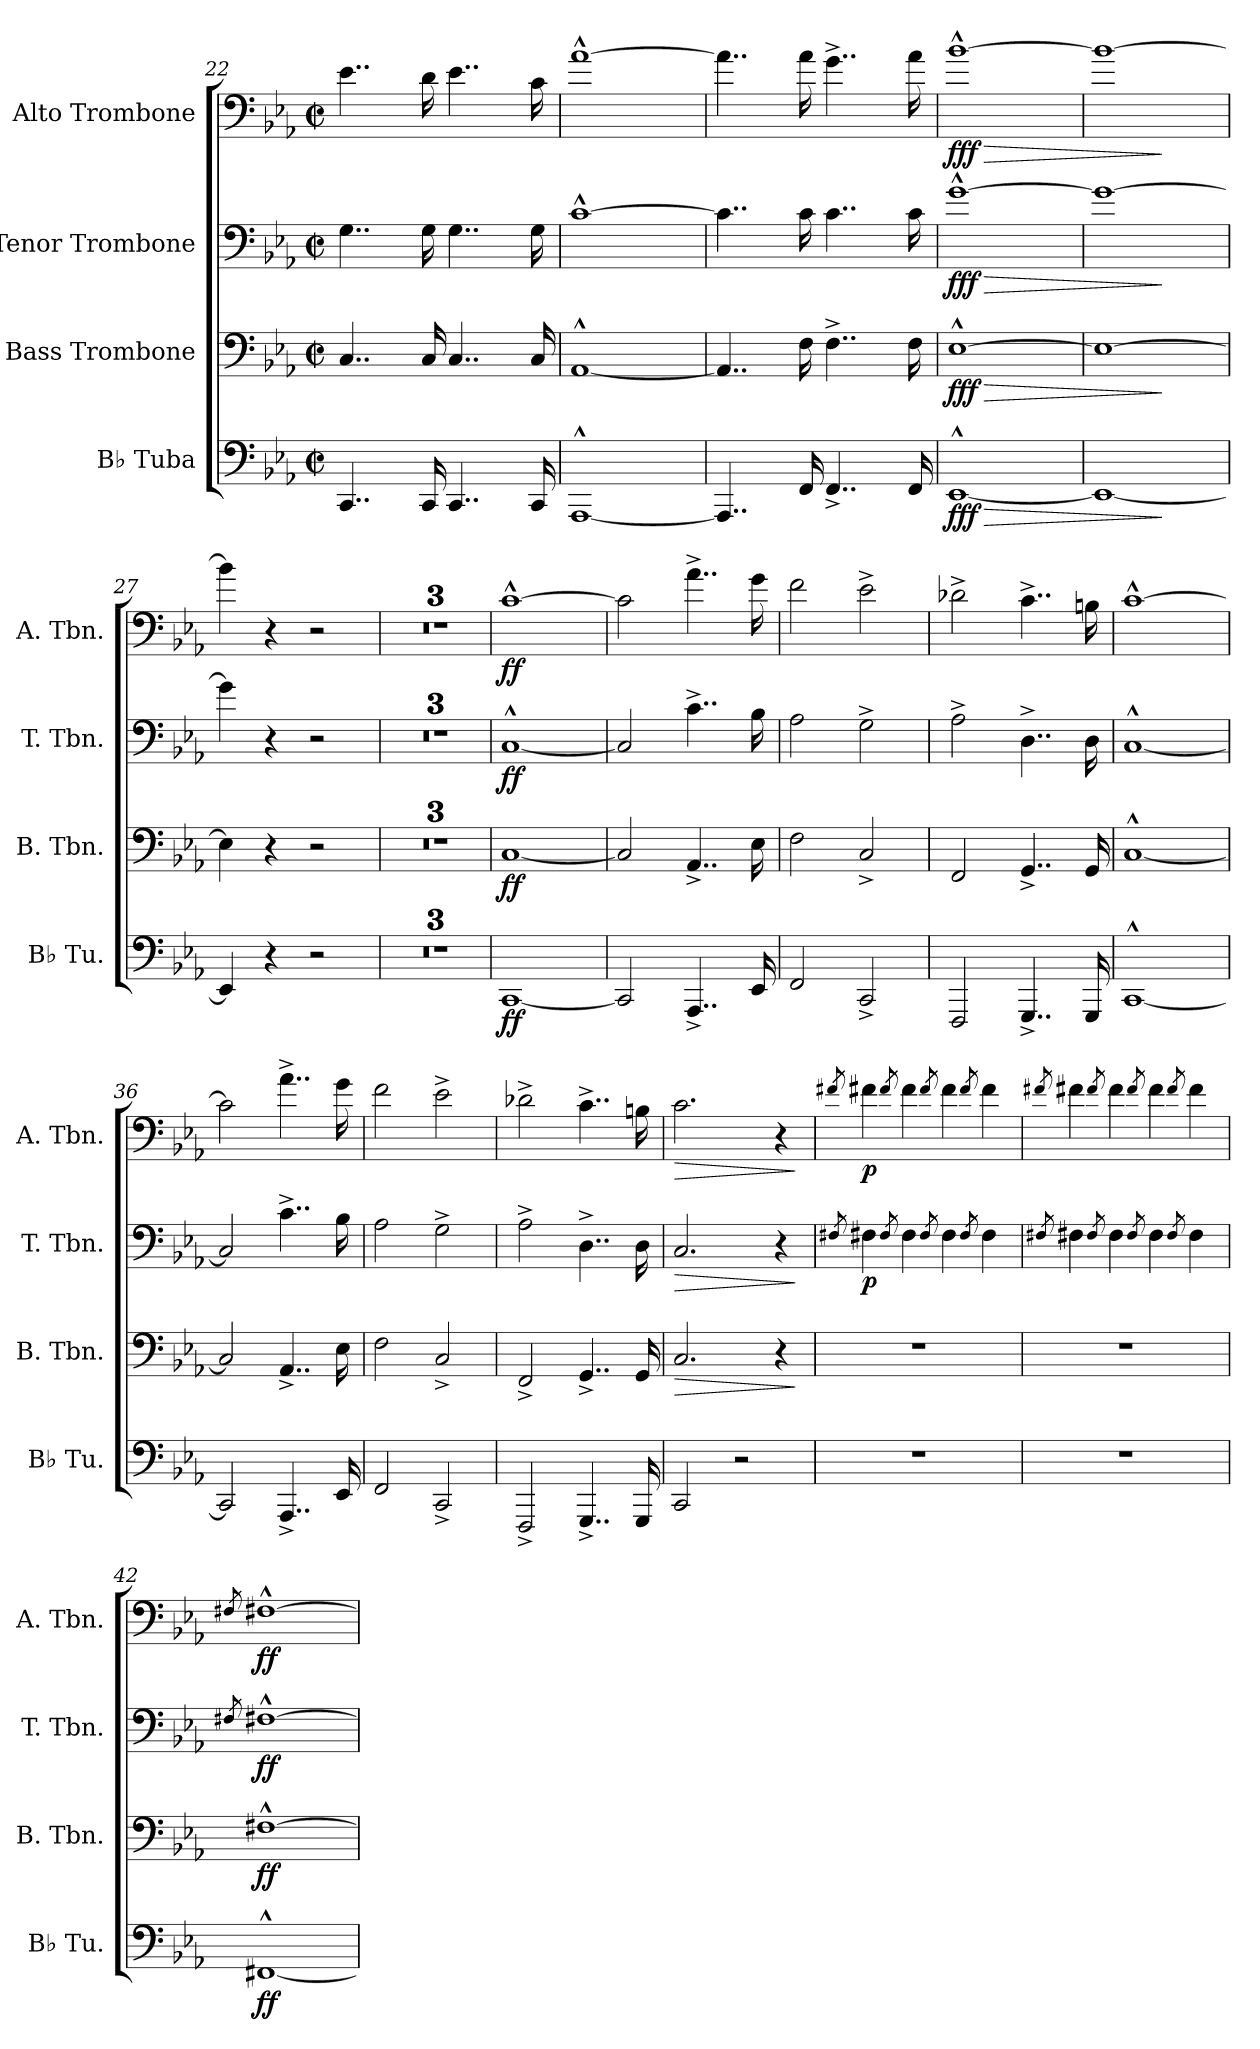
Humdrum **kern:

**kern	**dynam	**kern	**dynam	**kern	**dynam	**kern	**dynam
*part4	*part4	*part3	*part3	*part2	*part2	*part1	*part1
*staff4	*staff4	*staff3	*staff3	*staff2	*staff2	*staff1	*staff1
*I"B♭ Tuba	*	*I"Bass Trombone	*	*I"Tenor Trombone	*	*I"Alto Trombone	*
*I'B♭ Tu.	*	*I'B. Tbn.	*	*I'T. Tbn.	*	*I'A. Tbn.	*
*clefF4	*	*clefF4	*	*clefF4	*	*clefF4	*
*k[b-e-a-]	*	*k[b-e-a-]	*	*k[b-e-a-]	*	*k[b-e-a-]	*
*M2/2	*	*M2/2	*	*M2/2	*	*M2/2	*
*met(c|)	*	*met(c|)	*	*met(c|)	*	*met(c|)	*
=22	=22	=22	=22	=22	=22	=22	=22
4..CC/	.	4..C/	.	4..G\	.	4..e-\	.
16CC/	.	16C/	.	16G\	.	16d\	.
4..CC/	.	4..C/	.	4..G\	.	4..e-\	.
16CC/	.	16C/	.	16G\	.	16c\	.
=23	=23	=23	=23	=23	=23	=23	=23
[1AAA-^^	.	[1AA-^^	.	[1c^^	.	[1a-^^	.
=24	=24	=24	=24	=24	=24	=24	=24
4..AAA-/]	.	4..AA-/]	.	4..c\]	.	4..a-\]	.
16FF/	.	16F\	.	16c\	.	16a-\	.
4..FF^/	.	4..F^\	.	4..c\	.	4..g^\	.
16FF/	.	16F\	.	16c\	.	16a-\	.
=25	=25	=25	=25	=25	=25	=25	=25
!	!LO:HP:b	!	!LO:HP:b	!	!LO:HP:b	!	!LO:HP:b
!	!LO:DY:n=1:b	!	!LO:DY:n=1:b	!	!LO:DY:n=1:b	!	!LO:DY:n=1:b
[1EE-^^	> fff	[1E-^^	> fff	[1g^^	> fff	[1b-^^	> fff
=26	=26	=26	=26	=26	=26	=26	=26
1EE-_	.	1E-_	.	1g_	.	1b-_	.
.	]	.	]	.	]	.	]
!!LO:LB:g=z
=27	=27	=27	=27	=27	=27	=27	=27
4EE-/]	.	4E-\]	.	4g\]	.	4b-\]	.
4r	.	4r	.	4r	.	4r	.
2r	.	2r	.	2r	.	2r	.
=28	=28	=28	=28	=28	=28	=28	=28
1r	.	1r	.	1r	.	1r	.
=29	=29	=29	=29	=29	=29	=29	=29
1r	.	1r	.	1r	.	1r	.
=30	=30	=30	=30	=30	=30	=30	=30
1r	.	1r	.	1r	.	1r	.
=31	=31	=31	=31	=31	=31	=31	=31
!	!LO:DY:b	!	!LO:DY:b	!	!LO:DY:b	!	!LO:DY:b
[1CC	ff	[1C	ff	[1C^^	ff	[1c^^	ff
=32	=32	=32	=32	=32	=32	=32	=32
2CC/]	.	2C/]	.	2C/]	.	2c\]	.
4..AAA-^/	.	4..AA-^/	.	4..c^\	.	4..a-^\	.
16EE-/	.	16E-\	.	16B-\	.	16g\	.
=33	=33	=33	=33	=33	=33	=33	=33
2FF/	.	2F\	.	2A-\	.	2f\	.
2CC^/	.	2C^/	.	2G^\	.	2e-^\	.
=34	=34	=34	=34	=34	=34	=34	=34
2FFF/	.	2FF/	.	2A-^\	.	2d-X^\	.
4..GGG^/	.	4..GG^/	.	4..D^\	.	4..c^\	.
16GGG/	.	16GG/	.	16D\	.	16Bn\	.
=35	=35	=35	=35	=35	=35	=35	=35
[1CC^^	.	[1C^^	.	[1C^^	.	[1c^^	.
=36	=36	=36	=36	=36	=36	=36	=36
2CC/]	.	2C/]	.	2C/]	.	2c\]	.
4..AAA-^/	.	4..AA-^/	.	4..c^\	.	4..a-^\	.
16EE-/	.	16E-\	.	16B-\	.	16g\	.
!!LO:PB:g=z
=37	=37	=37	=37	=37	=37	=37	=37
2FF/	.	2F\	.	2A-\	.	2f\	.
2CC^/	.	2C^/	.	2G^\	.	2e-^\	.
=38	=38	=38	=38	=38	=38	=38	=38
2FFF^/	.	2FF^/	.	2A-^\	.	2d-X^\	.
4..GGG^/	.	4..GG^/	.	4..D^\	.	4..c^\	.
16GGG/	.	16GG/	.	16D\	.	16Bn\	.
=39	=39	=39	=39	=39	=39	=39	=39
!	!	!	!LO:HP:b	!	!LO:HP:b	!	!LO:HP:b
2CC/	.	2.C/	>	2.C/	>	2.c\	>
2r	.	.	.	.	.	.	.
.	.	4r	.	4r	.	4r	.
.	.	.	]	.	]	.	]
=40	=40	=40	=40	=40	=40	=40	=40
.	.	.	.	8qF#X/	.	8qf#X/	.
!	!	!	!	!	!LO:DY:b	!	!LO:DY:b
1r	.	1r	.	4F#\	p	4f#\	p
.	.	.	.	8qF#/	.	8qf#/	.
.	.	.	.	4F#\	.	4f#\	.
.	.	.	.	8qF#/	.	8qf#/	.
.	.	.	.	4F#\	.	4f#\	.
.	.	.	.	8qF#/	.	8qf#/	.
.	.	.	.	4F#\	.	4f#\	.
=41	=41	=41	=41	=41	=41	=41	=41
.	.	.	.	8qF#X/	.	8qf#X/	.
1r	.	1r	.	4F#\	.	4f#\	.
.	.	.	.	8qF#/	.	8qf#/	.
.	.	.	.	4F#\	.	4f#\	.
.	.	.	.	8qF#/	.	8qf#/	.
.	.	.	.	4F#\	.	4f#\	.
.	.	.	.	8qF#/	.	8qf#/	.
.	.	.	.	4F#\	.	4f#\	.
!!LO:LB:g=z
=42	=42	=42	=42	=42	=42	=42	=42
.	.	.	.	8qF#X/	.	8qF#X/	.
!	!LO:DY:b	!	!LO:DY:b	!	!LO:DY:b	!	!LO:DY:b
[1FF#X^^	ff	[1F#X^^	ff	[1F#^^	ff	[1F#^^	ff
=	=	=	=	=	=	=	=
*-	*-	*-	*-	*-	*-	*-	*-
